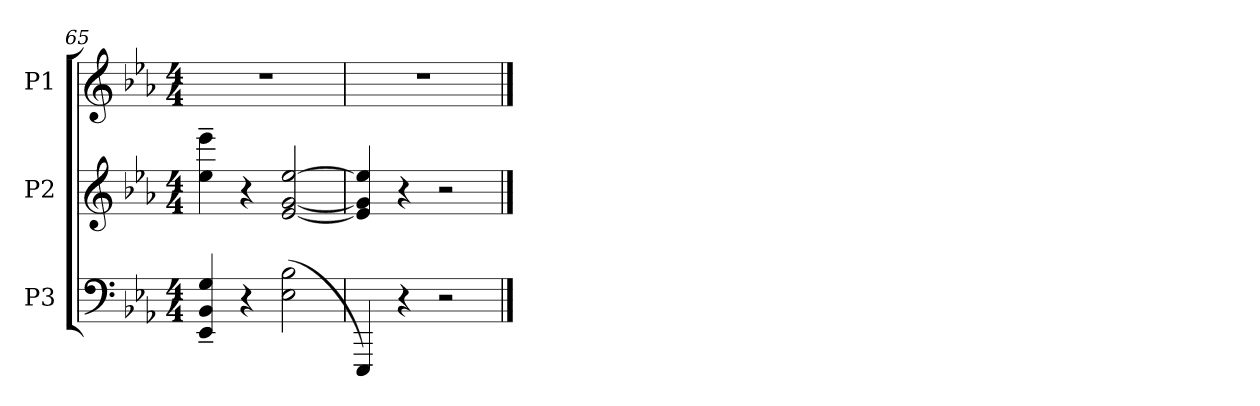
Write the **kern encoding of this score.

**kern	**kern	**kern
*part3	*part2	*part1
*staff3	*staff2	*staff1
*I"P3	*I"P2	*I"P1
*clefF4	*clefG2	*clefG2
*k[b-e-a-]	*k[b-e-a-]	*k[b-e-a-]
*E-:	*E-:	*E-:
*M4/4	*M4/4	*M4/4
=65	=65	=65
4EE-i/~ 4BB-i~ 4Gi~	4ee-i\~ 4eee-i~	1r
4r	4r	.
(2E-i\ 2B-i	[2e-i/ [2gi [2ee-i	.
=66	=66	=66
4EEE-i/)	4e-i/] 4gi] 4ee-i]	1r
4r	4r	.
2r	2r	.
==	==	==
*-	*-	*-
